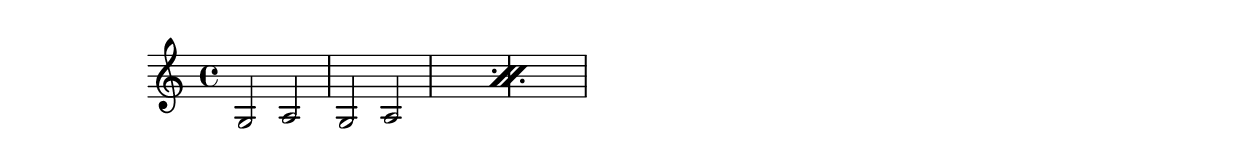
\version "1.9.4"


\header {
texidoc = "Percent repeats are not skipped, even when skipBars is set.  "
}

    \paper { raggedright= ##t }

\score {
     \context Staff <<
	\property Score.skipBars = ##t
	\notes {
	\repeat "percent" 2 { g2 a g a }
	}
     >>
}

